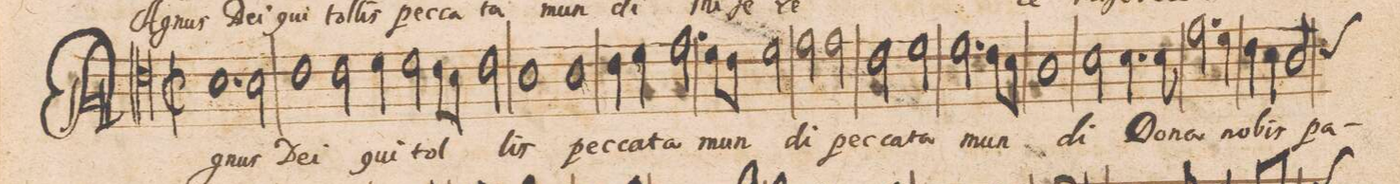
**kern	**text
*I"ALTVS.	*
*clefC4	*
*k[]	*
*met(C|)	*
*M2/1	*
1.B\	A-
2B\	-gnus
=41-	=41-
1c\	De-
2c\	-i
4d\	qui
2d\	tol-
=42-	=42-
8c\L	.
8B\J	.
2c\	.
1B\	-lis
=43-	=43-
1B\	pec-
4c\	-ca-
4d\	-ta
2.e\	mun-
=44-	=44-
8d\L	.
8c\J	.
2d\	.
2e\	-di
2e\	pec-
=45-	=45-
2c\	-ca-
2d\	-ta
2.d\	mun-
8c\L	.
8B\J	.
=46-	=46-
1A\	.
2B\	-di
4.B\	Do-
8B\	-na
=47-	=47-
2.e\	no-
4d\	.
4c\	.
4B\	-bis
*custos:B	*
2A/	pa-
=48-	=48-
*-	*-
